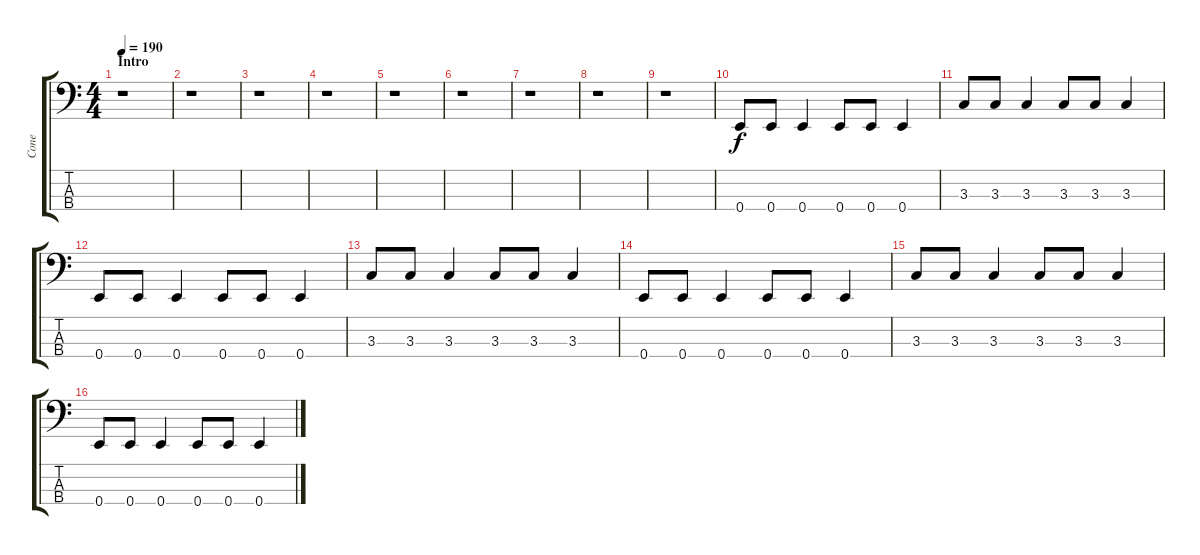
\track ("Cone" "Cone") {instrument electricbassfinger}
\staff {score tabs}
\tuning (G2 D2 A1 E1) {hide}
\ts (4 4)
\section ("" "Intro")
\tempo 190
\clef f4
\ks c
r.1{dy f instrument electricbassfinger} |
r.1 |
r.1 |
r.1 |
r.1 |
r.1 |
r.1 |
r.1 |
r.1 |
\section ("" "")
0.4.8 0.4.8 0.4.4 0.4.8 0.4.8 0.4.4 |
3.3.8 3.3.8 3.3.4 3.3.8 3.3.8 3.3.4 |
0.4.8 0.4.8 0.4.4 0.4.8 0.4.8 0.4.4 |
3.3.8 3.3.8 3.3.4 3.3.8 3.3.8 3.3.4 |
0.4.8 0.4.8 0.4.4 0.4.8 0.4.8 0.4.4 |
3.3.8 3.3.8 3.3.4 3.3.8 3.3.8 3.3.4 |
0.4.8 0.4.8 0.4.4 0.4.8 0.4.8 0.4.4
